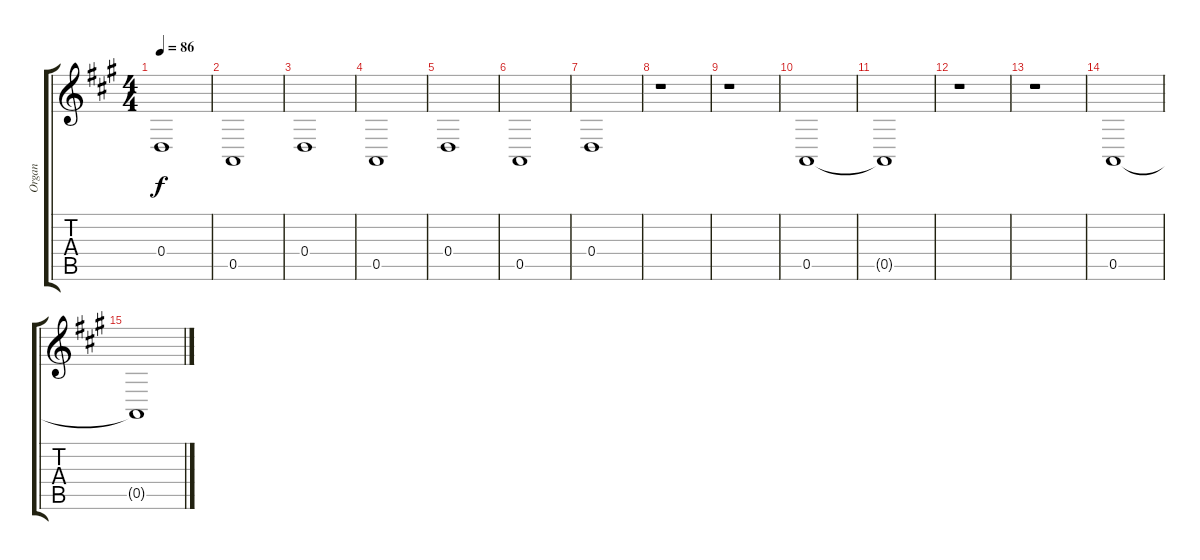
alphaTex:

\track ("Organ" "Organ") {instrument drawbarorgan}
\staff {score tabs}
\tuning (E4 B3 G3 D3 A2 E2) {hide}
\ts (4 4)
\tempo 86
\clef g2
\ks a
0.4.1{dy f} |
0.5.1 |
0.4.1 |
0.5.1 |
0.4.1 |
0.5.1 |
0.4.1 |
r.1 |
r.1 |
0.5.1 |
0.5{t}.1 |
r.1 |
r.1 |
0.5.1{volume 0} |
0.5{t}.1
